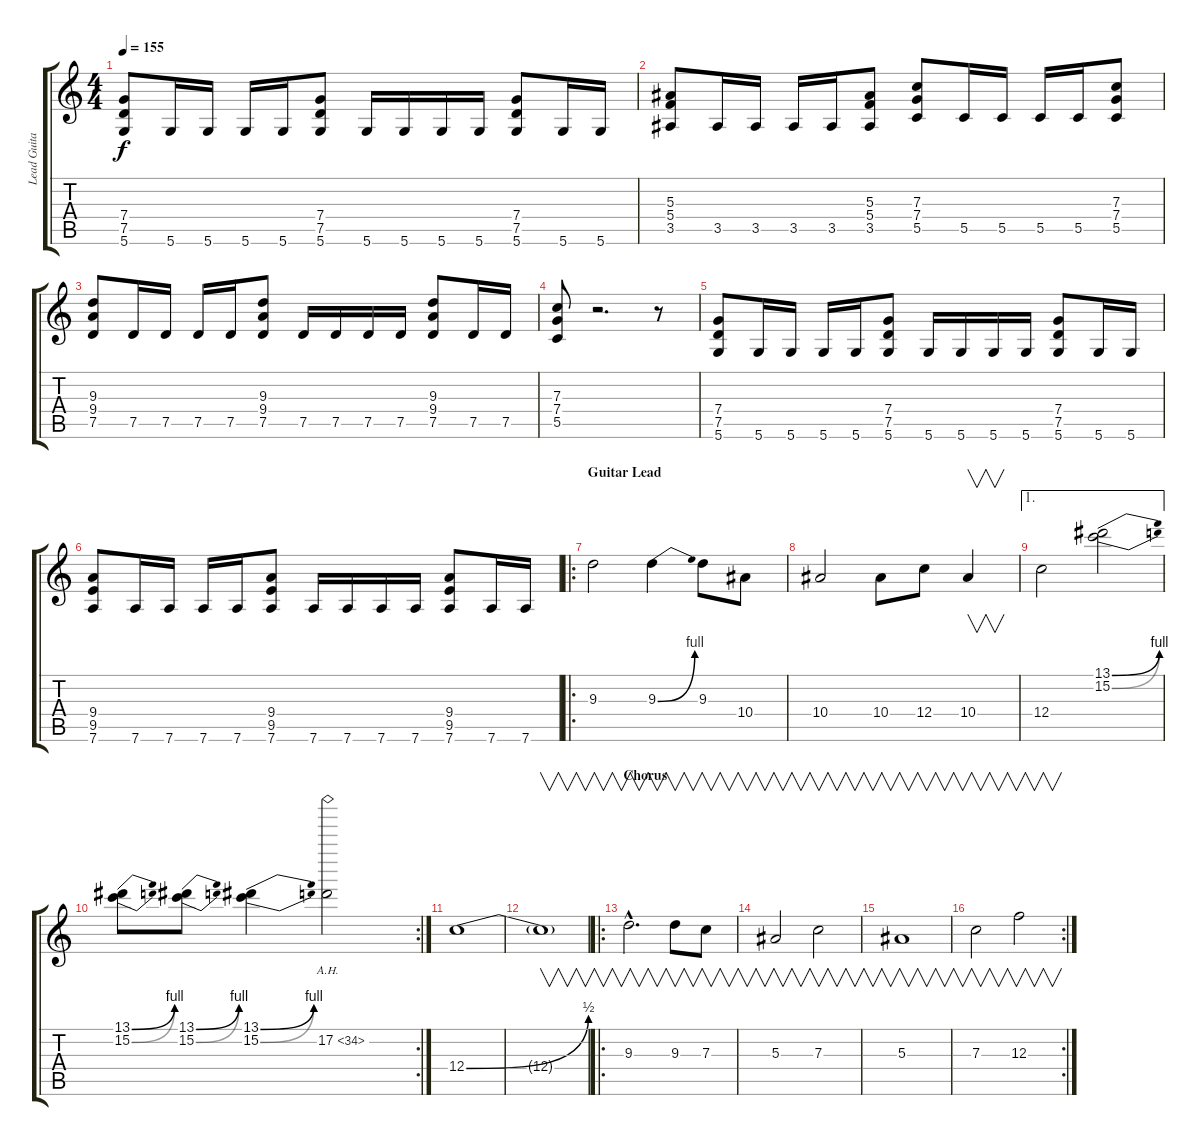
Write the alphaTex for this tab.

\track ("Lead Guitar 1" "Lead Guita") {instrument distortionguitar}
\staff {score tabs}
\tuning (D4 A3 F3 C3 G2 D2) {hide}
\ts (4 4)
\tempo 155
\clef g2
\ks c
(7.4 7.5 5.6).8{dy f} 5.6.16 5.6.16 5.6.16 5.6.16 (7.4 7.5 5.6).8 5.6.16 5.6.16 5.6.16 5.6.16 (7.4 7.5 5.6).8 5.6.16 5.6.16 |
(5.3 5.4 3.5).8 3.5.16 3.5.16 3.5.16 3.5.16 (5.3 5.4 3.5).8 (7.3 7.4 5.5).8 5.5.16 5.5.16 5.5.16 5.5.16 (7.3 7.4 5.5).8 |
(9.3 9.4 7.5).8 7.5.16 7.5.16 7.5.16 7.5.16 (9.3 9.4 7.5).8 7.5.16 7.5.16 7.5.16 7.5.16 (9.3 9.4 7.5).8 7.5.16 7.5.16 |
(7.3 7.4 5.5).8 r.2{d} r.8 |
(7.4 7.5 5.6).8 5.6.16 5.6.16 5.6.16 5.6.16 (7.4 7.5 5.6).8 5.6.16 5.6.16 5.6.16 5.6.16 (7.4 7.5 5.6).8 5.6.16 5.6.16 |
(9.4 9.5 7.6).8 7.6.16 7.6.16 7.6.16 7.6.16 (9.4 9.5 7.6).8 7.6.16 7.6.16 7.6.16 7.6.16 (9.4 9.5 7.6).8 7.6.16 7.6.16 |
\ro
\section ("" "Guitar Lead")
9.3.2{volume 16 balance 8} 9.3{be (bend 0 0 60 4)}.4 9.3.8 10.4.8 |
10.4.2 10.4.8 12.4.8 10.4.4{v} |
\ae 1
12.4.2 (13.1{be (bend 0 0 60 4)} 15.2{be (bend 0 0 60 4)}).2 |
\rc 2
(13.1{be (bend 0 0 60 4)} 15.2{be (bend 0 0 60 4)}).8 (13.1{be (bend 0 0 60 4)} 15.2{be (bend 0 0 60 4)}).8 (13.1{be (bend 0 0 60 4)} 15.2{be (bend 0 0 60 4)}).4 17.2{ah 17}.2 |
12.4{be (bend 0 0 60 2)}.1 |
12.4{t}.1{v} |
\ro
\section ("" "Chorus")
9.3{hac}.2{v d volume 16 balance 10} 9.3.8{v} 7.3.8{v} |
5.3.2{v} 7.3.2{v} |
5.3.1{v} |
\rc 2
7.3.2{v} 12.3.2{v}
